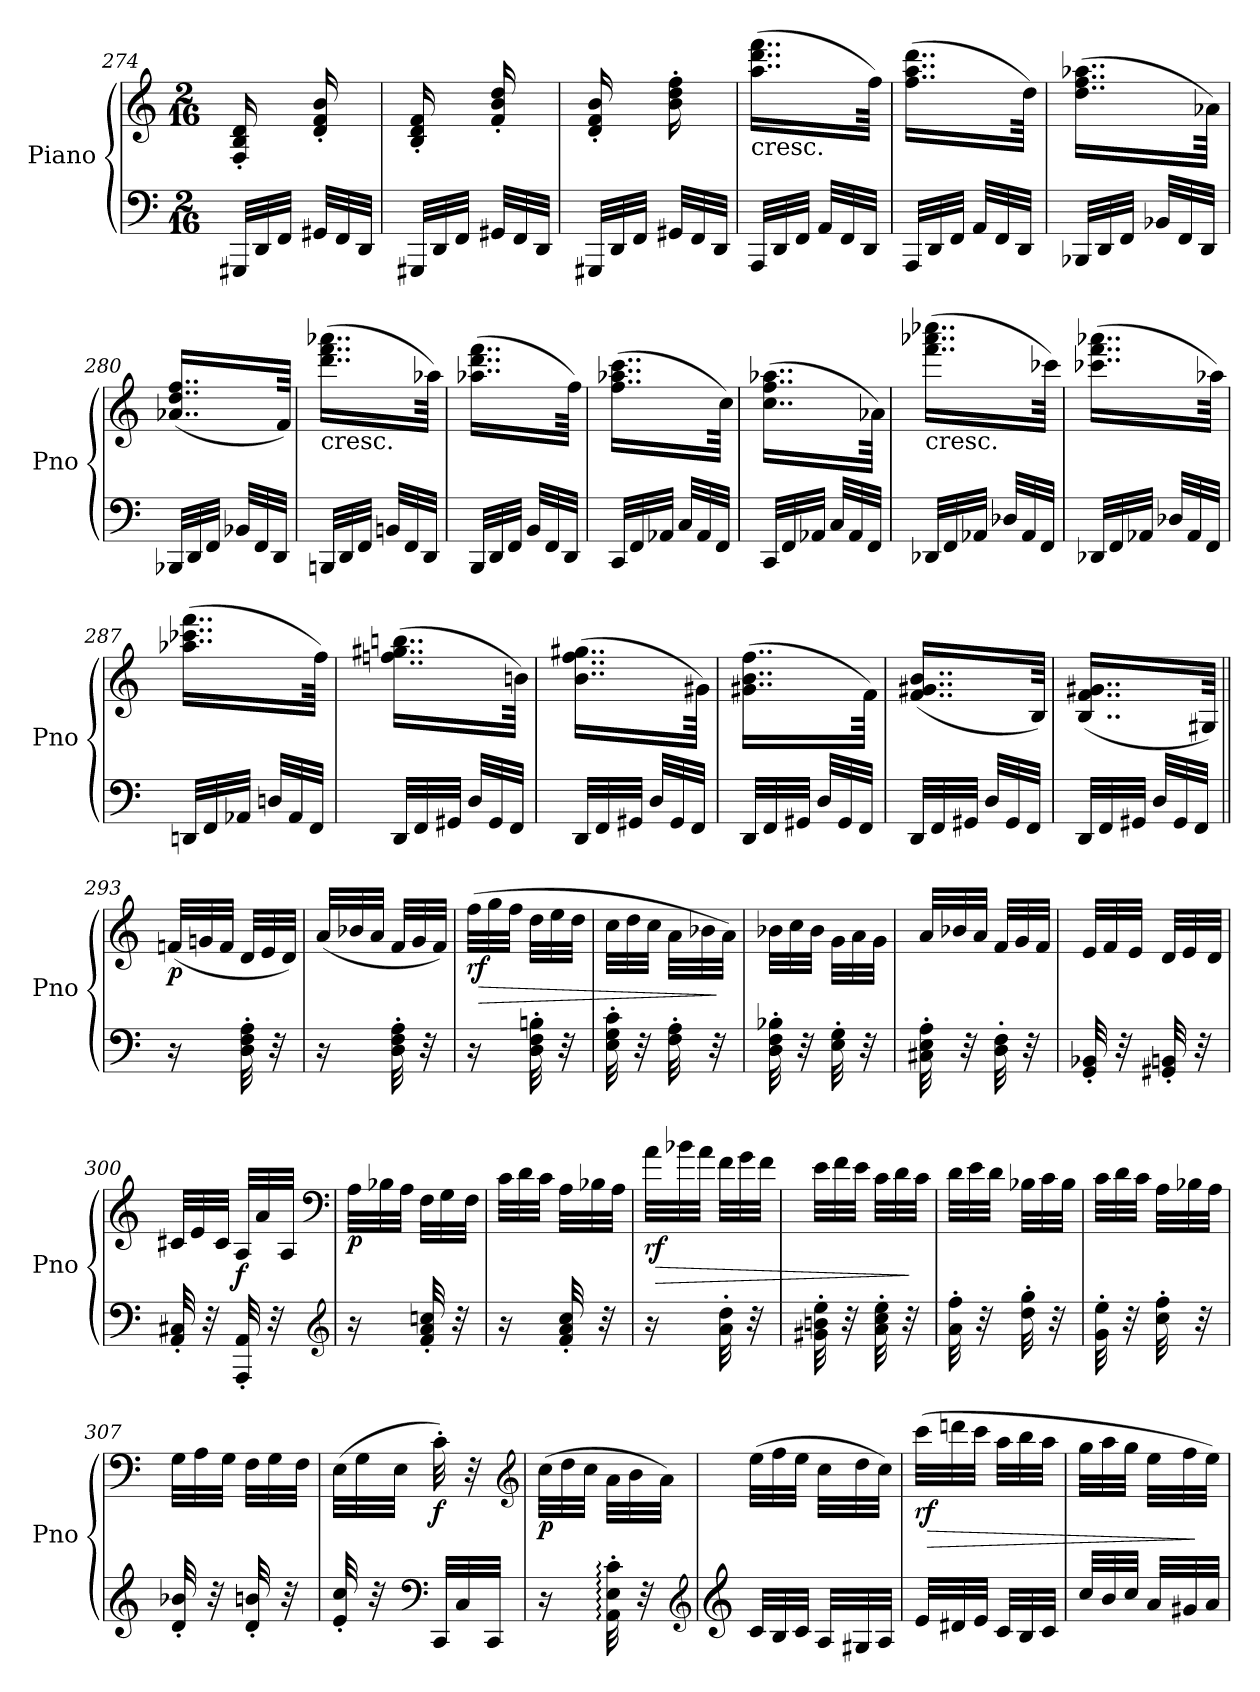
**kern	**kern	**dynam
*part1	*part1	*part1
*staff2	*staff1	*staff1/2
*I"Piano	*	*
*I'Pno	*	*
!!LO:PB:g=z
*clefF4	*clefG2	*
*k[]	*k[]	*
*C:	*C:	*
*M2/16	*M2/16	*
*Xtuplet	*	*
=274	=274	=274
48GGG#X/LLL	16F/' 16B/' 16d/'	.
48DD/	.	.
48FF/JJJ	.	.
48GG#X/LLL	16d/' 16f/' 16b/'	.
48FF/	.	.
48DD/JJJ	.	.
=275	=275	=275
48GGG#X/LLL	16B/' 16d/' 16f/'	.
48DD/	.	.
48FF/JJJ	.	.
48GG#X/LLL	16f/' 16b/' 16dd/'	.
48FF/	.	.
48DD/JJJ	.	.
=276	=276	=276
48GGG#X/LLL	16d/' 16f/' 16b/'	.
48DD/	.	.
48FF/JJJ	.	.
48GG#X/LLL	16b\' 16dd\' 16ff\'	.
48FF/	.	.
48DD/JJJ	.	.
=277	=277	=277
!	!LO:TX:b:t=cresc.	!
48AAA/LLL	(16..aa\ 16..ddd\ 16..fff\LL	.
48DD/	.	.
48FF/JJJ	.	.
48AA/LLL	.	.
48FF/	.	.
48DD/JJJ	.	.
.	64ff\JJkk)	.
=278	=278	=278
48AAA/LLL	(16..ff\ 16..aa\ 16..ddd\LL	.
48DD/	.	.
48FF/JJJ	.	.
48AA/LLL	.	.
48FF/	.	.
48DD/JJJ	.	.
.	64dd\JJkk)	.
!!LO:PB:g=z
=279	=279	=279
48BBB-X/LLL	(16..dd\ 16..ff\ 16..aa-X\LL	.
48DD/	.	.
48FF/JJJ	.	.
48BB-X/LLL	.	.
48FF/	.	.
48DD/JJJ	.	.
.	64a-X\JJkk)	.
!!LO:PB:g=z
=280	=280	=280
48BBB-X/LLL	(16..a-X/ 16..dd/ 16..ff/LL	.
48DD/	.	.
48FF/JJJ	.	.
48BB-X/LLL	.	.
48FF/	.	.
48DD/JJJ	.	.
.	64f/JJkk)	.
=281	=281	=281
!	!LO:TX:b:t=cresc.	!
48BBBn/LLL	(16..ddd\ 16..fff\ 16..aaa-X\LL	.
48DD/	.	.
48FF/JJJ	.	.
48BBn/LLL	.	.
48FF/	.	.
48DD/JJJ	.	.
.	64aa-X\JJkk)	.
=282	=282	=282
48BBB/LLL	(16..aa-X\ 16..ddd\ 16..fff\LL	.
48DD/	.	.
48FF/JJJ	.	.
48BB/LLL	.	.
48FF/	.	.
48DD/JJJ	.	.
.	64ff\JJkk)	.
=283	=283	=283
48CC/LLL	(16..ff\ 16..aa-X\ 16..ccc\LL	.
48FF/	.	.
48AA-X/JJJ	.	.
48C/LLL	.	.
48AA-/	.	.
48FF/JJJ	.	.
.	64cc\JJkk)	.
=284	=284	=284
48CC/LLL	(16..cc\ 16..ff\ 16..aa-X\LL	.
48FF/	.	.
48AA-X/JJJ	.	.
48C/LLL	.	.
48AA-/	.	.
48FF/JJJ	.	.
.	64a-X\JJkk)	.
!!LO:PB:g=z
=285	=285	=285
!	!LO:TX:b:t=cresc.	!
48DD-X/LLL	(16..fff\ 16..aaa-X\ 16..cccc-X\LL	.
48FF/	.	.
48AA-X/JJJ	.	.
48D-X/LLL	.	.
48AA-/	.	.
48FF/JJJ	.	.
.	64ccc-X\JJkk)	.
!!LO:PB:g=z
=286	=286	=286
48DD-X/LLL	(16..ccc-X\ 16..fff\ 16..aaa-X\LL	.
48FF/	.	.
48AA-X/JJJ	.	.
48D-X/LLL	.	.
48AA-/	.	.
48FF/JJJ	.	.
.	64aa-X\JJkk)	.
=287	=287	=287
48DDn/LLL	(16..aa-X\ 16..ccc-X\ 16..fff\LL	.
48FF/	.	.
48AA-X/JJJ	.	.
48Dn/LLL	.	.
48AA-/	.	.
48FF/JJJ	.	.
.	64ff\JJkk)	.
=288	=288	=288
48DD/LLL	(16..ffn\ 16..gg#X\ 16..bbn\LL	.
48FF/	.	.
48GG#X/JJJ	.	.
48D/LLL	.	.
48GG#/	.	.
48FF/JJJ	.	.
.	64bn\JJkk)	.
=289	=289	=289
48DD/LLL	(16..b\ 16..ff\ 16..gg#X\LL	.
48FF/	.	.
48GG#X/JJJ	.	.
48D/LLL	.	.
48GG#/	.	.
48FF/JJJ	.	.
.	64g#X\JJkk)	.
=290	=290	=290
48DD/LLL	(16..g#X\ 16..b\ 16..ff\LL	.
48FF/	.	.
48GG#X/JJJ	.	.
48D/LLL	.	.
48GG#/	.	.
48FF/JJJ	.	.
.	64f\JJkk)	.
!!LO:PB:g=z
=291	=291	=291
48DD/LLL	(16..f/ 16..g#X/ 16..b/LL	.
48FF/	.	.
48GG#X/JJJ	.	.
48D/LLL	.	.
48GG#/	.	.
48FF/JJJ	.	.
.	64B/JJkk)	.
!!LO:PB:g=z
=292	=292	=292
48DD/LLL	(16..B/ 16..f/ 16..g#X/LL	.
48FF/	.	.
48GG#X/JJJ	.	.
48D/LLL	.	.
48GG#/	.	.
48FF/JJJ	.	.
.	64G#X/JJkk)	.
=293||	=293||	=293||
*	*Xtuplet	*
!	!	!LO:DY:b
16r	(48fn/LLL	p
.	48gn/	.
.	48f/JJJ	.
32D\' 32F\' 32A\'	48d/LLL	.
.	48e/	.
32r	.	.
.	48d/JJJ)	.
=294	=294	=294
16r	(48a/LLL	.
.	48b-X/	.
.	48a/JJJ	.
32D\' 32F\' 32A\'	48f/LLL	.
.	48g/	.
32r	.	.
.	48f/JJJ)	.
=295	=295	=295
!	!	!LO:DY:b
16r	(48ff\LLL	rf
!	!	!LO:HP:b
.	48gg\	>
.	48ff\JJJ	.
32D\' 32F\' 32Bn\'	48dd\LLL	.
.	48ee\	.
32r	.	.
.	48dd\JJJ	.
=296	=296	=296
32E\' 32G\' 32c\'	48cc\LLL	.
.	48dd\	.
32r	.	.
.	48cc\JJJ	.
32F\' 32A\'	48a\LLL	.
.	48b-X\	.
32r	.	.
.	48a\JJJ)	]
!!LO:PB:g=z
=297	=297	=297
32D\' 32F\' 32B-X\'	48b-X\LLL	.
.	48cc\	.
32r	.	.
.	48b-\JJJ	.
32E\' 32G\'	48g\LLL	.
.	48a\	.
32r	.	.
.	48g\JJJ	.
=298	=298	=298
32C#X\' 32E\' 32A\'	48a/LLL	.
.	48b-X/	.
32r	.	.
.	48a/JJJ	.
32D\' 32F\'	48f/LLL	.
.	48g/	.
32r	.	.
.	48f/JJJ	.
=299	=299	=299
32GG/' 32BB-X/'	48e/LLL	.
.	48f/	.
32r	.	.
.	48e/JJJ	.
32GG#X/' 32BBn/'	48d/LLL	.
.	48e/	.
32r	.	.
.	48d/JJJ	.
=300	=300	=300
32AA/' 32C#X/'	48c#X/LLL	.
.	48e/	.
32r	.	.
.	48c#/JJJ	.
!	!	!LO:DY:b
32AAA/' 32AA/'	48A/LLL	f
.	48a/	.
32r	.	.
.	48A/JJJ	.
*clefG2	*clefF4	*
=301	=301	=301
!	!	!LO:DY:b
16r	48A\LLL	p
.	48B-X\	.
.	48A\JJJ	.
32f/' 32a/' 32ccn/'	48F\LLL	.
.	48G\	.
32r	.	.
.	48F\JJJ	.
=302	=302	=302
16r	48c\LLL	.
.	48d\	.
.	48c\JJJ	.
32f/' 32a/' 32cc/'	48A\LLL	.
.	48B-X\	.
32r	.	.
.	48A\JJJ	.
!!LO:PB:g=z
=303	=303	=303
!	!	!LO:DY:b
16r	48a\LLL	rf
!	!	!LO:HP:b
.	48b-X\	>
.	48a\JJJ	.
32a\' 32dd\'	48f\LLL	.
.	48g\	.
32r	.	.
.	48f\JJJ	.
!!LO:PB:g=z
=304	=304	=304
32g#X\' 32bn\' 32ee\'	48e\LLL	.
.	48f\	.
32r	.	.
.	48e\JJJ	.
32a\' 32cc\' 32ee\'	48c\LLL	.
.	48d\	.
32r	.	.
.	48c\JJJ	]
=305	=305	=305
32a\' 32ff\'	48d\LLL	.
.	48e\	.
32r	.	.
.	48d\JJJ	.
32dd\' 32gg\'	48B-X\LLL	.
.	48c\	.
32r	.	.
.	48B-\JJJ	.
=306	=306	=306
32g\' 32ee\'	48c\LLL	.
.	48d\	.
32r	.	.
.	48c\JJJ	.
32cc\' 32ff\'	48A\LLL	.
.	48B-X\	.
32r	.	.
.	48A\JJJ	.
=307	=307	=307
32d/' 32b-X/'	48G\LLL	.
.	48A\	.
32r	.	.
.	48G\JJJ	.
32d/' 32bn/'	48F\LLL	.
.	48G\	.
32r	.	.
.	48F\JJJ	.
=308	=308	=308
32e/' 32cc/'	(48E\LLL	.
.	48G\	.
32r	.	.
.	48E\JJJ	.
*clefF4	*	*
!	!	!LO:DY:b
48CC/LLL	32c'\)	f
48C/	.	.
.	32r	.
48CC/JJJ	.	.
*	*clefG2	*
!!LO:PB:g=z
=309	=309	=309
!	!	!LO:DY:b
16r	(48cc\LLL	p
.	48dd\	.
.	48cc\JJJ	.
32AA\:' 32E\:' 32c\:'	48a\LLL	.
.	48b\	.
32r	.	.
.	48a\JJJ)	.
*clefG2	*	*
!!LO:PB:g=z
=310	=310	=310
*clefG2	*	*
48c/LLL	(48ee\LLL	.
48B/	48ff\	.
48c/JJJ	48ee\JJJ	.
48A/LLL	48cc\LLL	.
48G#X/	48dd\	.
48A/JJJ	48cc\JJJ)	.
=311	=311	=311
!	!	!LO:DY:b
48e/LLL	(48ccc\LLL	rf
!	!	!LO:HP:b
48d#X/	48dddn\	>
48e/JJJ	48ccc\JJJ	.
48c/LLL	48aa\LLL	.
48B/	48bb\	.
48c/JJJ	48aa\JJJ	.
=312	=312	=312
48cc/LLL	48gg\LLL	.
48b/	48aa\	.
48cc/JJJ	48gg\JJJ	.
48a/LLL	48ee\LLL	.
48g#X/	48ff\	.
48a/JJJ	48ee\JJJ)	]
=	=	=
*-	*-	*-
